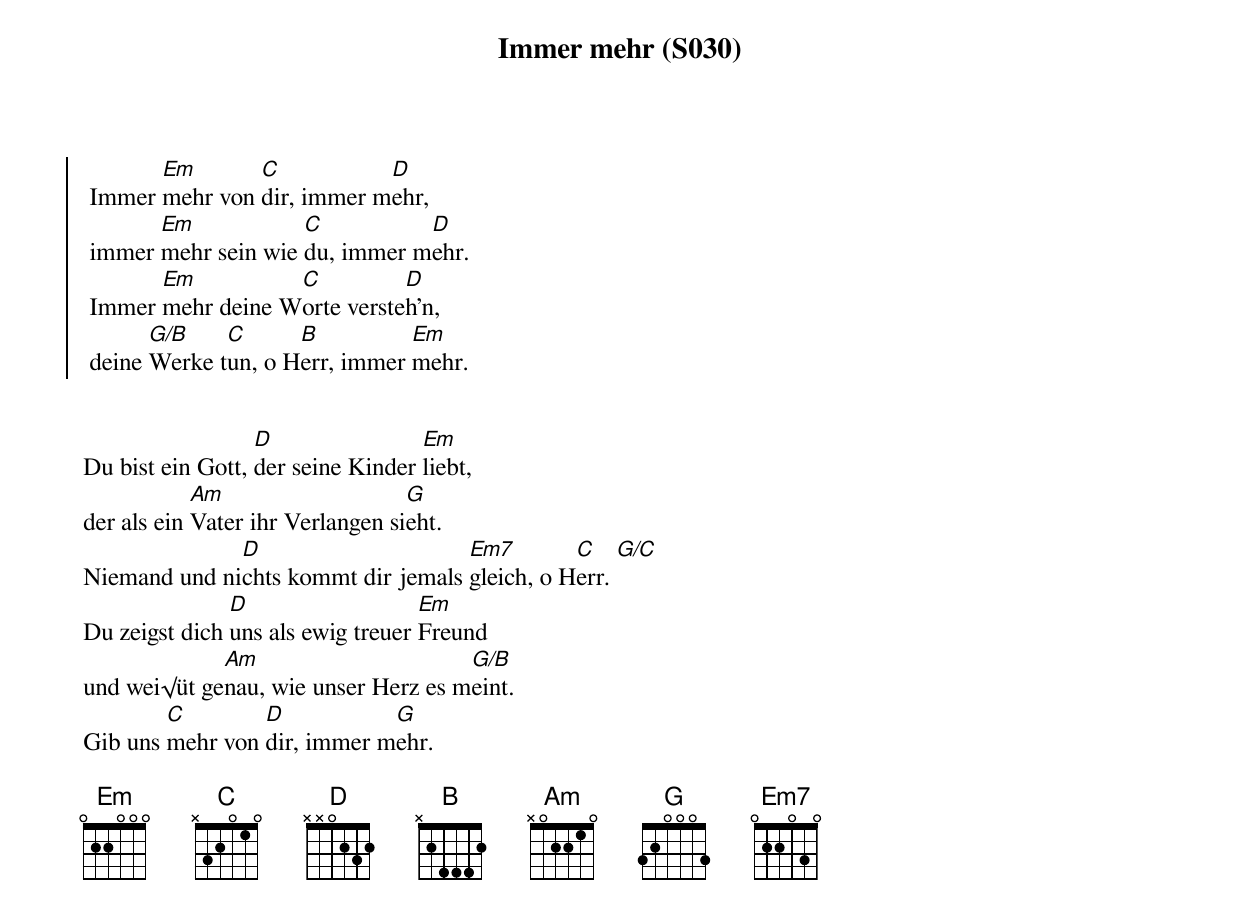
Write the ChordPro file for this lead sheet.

{title: Immer mehr (S030)}
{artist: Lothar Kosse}


{soc}
 Immer [Em]mehr von [C]dir, immer m[D]ehr,
 immer [Em]mehr sein wie [C]du, immer m[D]ehr.
 Immer [Em]mehr deine W[C]orte verste[D]h'n,
 deine [G/B]Werke t[C]un, o H[B]err, immer [Em]mehr.
 {eoc}


Du bist ein Gott, [D]der seine Kinder [Em]liebt,
der als ein [Am]Vater ihr Verlangen si[G]eht.
Niemand und ni[D]chts kommt dir jemals [Em7]gleich, o H[C]err. [G/C]
Du zeigst dich [D]uns als ewig treuer [Em]Freund
und wei√üt ge[Am]nau, wie unser Herz es m[G/B]eint.
Gib uns [C]mehr von [D]dir, immer m[G]ehr.

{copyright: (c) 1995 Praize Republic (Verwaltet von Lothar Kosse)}
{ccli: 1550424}
